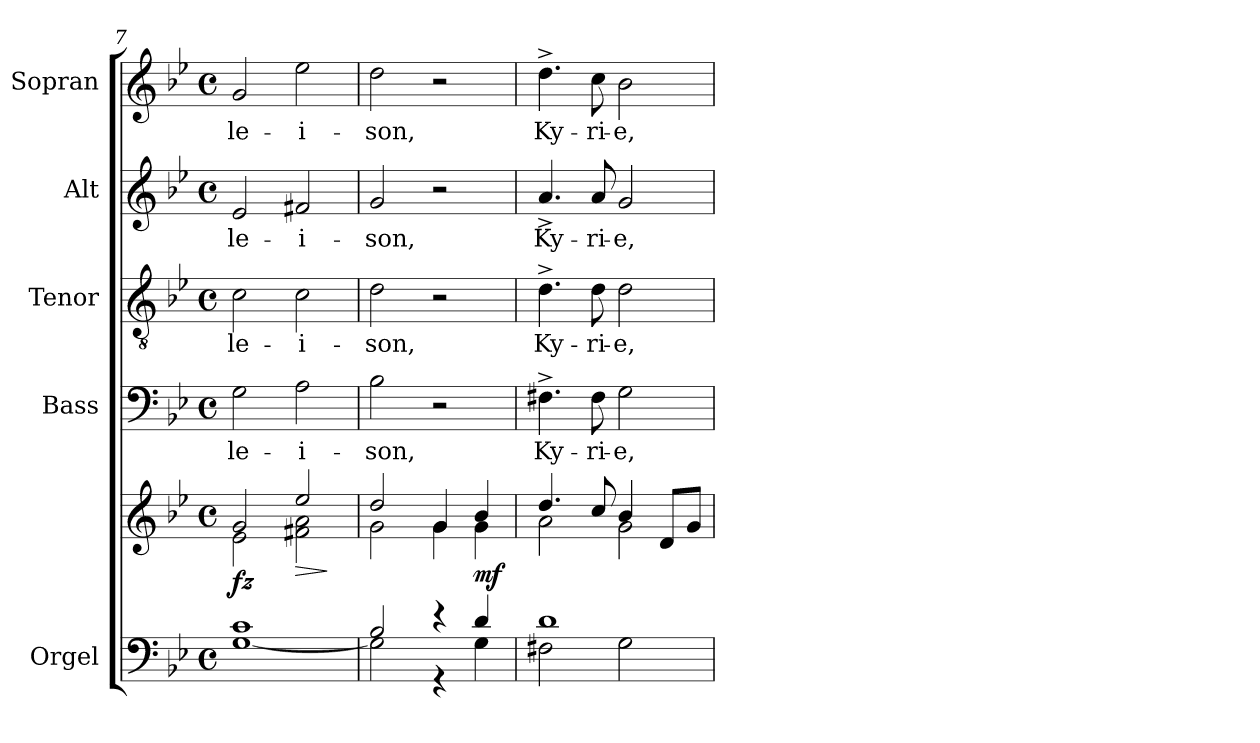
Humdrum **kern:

**kern	**kern	**dynam	**kern	**text	**kern	**text	**kern	**text	**kern	**text
*part5	*part5	*part5	*part4	*part4	*part3	*part3	*part2	*part2	*part1	*part1
*staff6	*staff5	*staff5/6	*staff4	*staff4	*staff3	*staff3	*staff2	*staff2	*staff1	*staff1
*I"Orgel	*	*	*I"Bass	*	*I"Tenor	*	*I"Alt	*	*I"Sopran	*
*I'Org.	*	*	*I'B.	*	*I'T.	*	*I'A.	*	*I'S.	*
*clefF4	*clefG2	*	*clefF4	*	*clefGv2	*	*clefG2	*	*clefG2	*
*k[b-e-]	*k[b-e-]	*	*k[b-e-]	*	*k[b-e-]	*	*k[b-e-]	*	*k[b-e-]	*
*B-:	*B-:	*	*B-:	*	*B-:	*	*B-:	*	*B-:	*
*M4/4	*M4/4	*	*M4/4	*	*M4/4	*	*M4/4	*	*M4/4	*
*met(c)	*met(c)	*	*met(c)	*	*met(c)	*	*met(c)	*	*met(c)	*
=7	=7	=7	=7	=7	=7	=7	=7	=7	=7	=7
*^	*^	*	*	*	*	*	*	*	*	*
!	!	!	!	!LO:DY:b	!	!LO:LY:b	!	!LO:LY:b	!	!LO:LY:b	!	!LO:LY:b
1c	[<1G	2g/	2e-\	fz	2G\	-le-	2c\	-le-	2e-/	-le-	2g/	-le-
!	!	!	!	!LO:HP:b	!	!LO:LY:b	!	!LO:LY:b	!	!LO:LY:b	!	!LO:LY:b
.	.	2ee-/	2f#X\ 2a\	>	2A\	-i-	2c\	-i-	2f#X/	-i-	2ee-\	-i-
*v	*v	*	*	*	*	*	*	*	*	*	*	*
*	*v	*v	*	*	*	*	*	*	*	*	*
.	.	]	.	.	.	.	.	.	.	.
!!LO:LB:g=z
=8	=8	=8	=8	=8	=8	=8	=8	=8	=8	=8
*^	*^	*	*	*	*	*	*	*	*	*
!	!	!	!	!	!	!LO:LY:b	!	!LO:LY:b	!	!LO:LY:b	!	!LO:LY:b
2B-/	2G\]	2dd/	2g\	.	2B-\	-son,	2d\	-son,	2g/	-son,	2dd\	-son,
4r	4r	4g/	4g\	.	2r	.	2r	.	2r	.	2r	.
!	!	!	!	!LO:DY:b	!	!	!	!	!	!	!	!
4d/	4G\	4b-/	4g\	mf	.	.	.	.	.	.	.	.
=9	=9	=9	=9	=9	=9	=9	=9	=9	=9	=9	=9	=9
!	!	!	!	!	!	!LO:LY:b	!	!LO:LY:b	!	!LO:LY:b	!	!LO:LY:b
1d	2F#X\	4.dd/	2a\	.	4.F#X^>\	Ky-	4.d^>\	Ky-	4.a^>/	Ky-	4.dd^>\	Ky-
!	!	!	!	!	!	!LO:LY:b	!	!LO:LY:b	!	!LO:LY:b	!	!LO:LY:b
.	.	8cc/	.	.	8F#\	-ri-	8d\	-ri-	8a/	-ri-	8cc\	-ri-
!	!	!	!	!	!	!LO:LY:b	!	!LO:LY:b	!	!LO:LY:b	!	!LO:LY:b
.	2G\	4b-/	2g\	.	2G\	-e,	2d\	-e,	2g/	-e,	2b-\	-e,
.	.	8d/L	.	.	.	.	.	.	.	.	.	.
.	.	8g/J	.	.	.	.	.	.	.	.	.	.
*v	*v	*	*	*	*	*	*	*	*	*	*	*
*	*v	*v	*	*	*	*	*	*	*	*	*
=	=	=	=	=	=	=	=	=	=	=
*-	*-	*-	*-	*-	*-	*-	*-	*-	*-	*-
